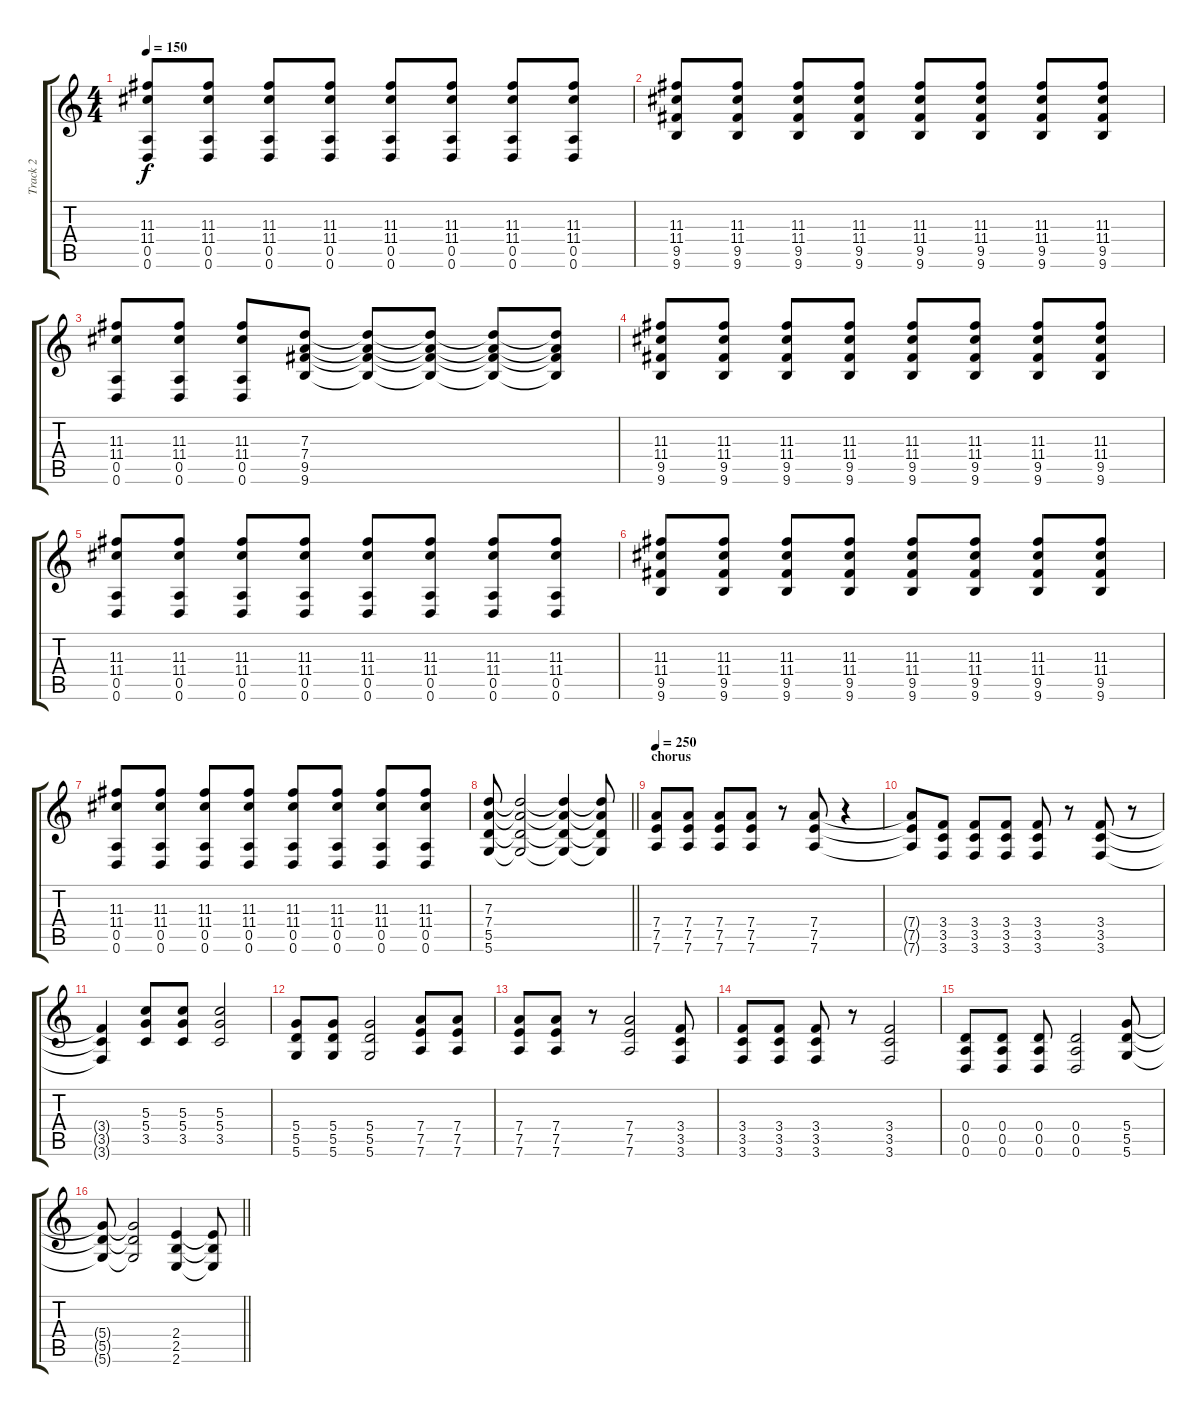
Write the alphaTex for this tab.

\track ("Track 2" "Track 2") {instrument acousticguitarsteel}
\staff {score tabs}
\tuning (E4 B3 G3 D3 A2 D2) {hide}
\ts (4 4)
\tempo 150
\clef g2
\ks c
(11.3 11.4 0.5 0.6).8{dy f} (11.3 11.4 0.5 0.6).8 (11.3 11.4 0.5 0.6).8 (11.3 11.4 0.5 0.6).8 (11.3 11.4 0.5 0.6).8 (11.3 11.4 0.5 0.6).8 (11.3 11.4 0.5 0.6).8 (11.3 11.4 0.5 0.6).8 |
(11.3 11.4 9.5 9.6).8 (11.3 11.4 9.5 9.6).8 (11.3 11.4 9.5 9.6).8 (11.3 11.4 9.5 9.6).8 (11.3 11.4 9.5 9.6).8 (11.3 11.4 9.5 9.6).8 (11.3 11.4 9.5 9.6).8 (11.3 11.4 9.5 9.6).8 |
(11.3 11.4 0.5 0.6).8 (11.3 11.4 0.5 0.6).8 (11.3 11.4 0.5 0.6).8 (7.3 7.4 9.5 9.6).8 (7.3{t} 7.4{t} 9.5{t} 9.6{t}).8 (7.3{t} 7.4{t} 9.5{t} 9.6{t}).8 (7.3{t} 7.4{t} 9.5{t} 9.6{t}).8 (7.3{t} 7.4{t} 9.5{t} 9.6{t}).8 |
(11.3 11.4 9.5 9.6).8 (11.3 11.4 9.5 9.6).8 (11.3 11.4 9.5 9.6).8 (11.3 11.4 9.5 9.6).8 (11.3 11.4 9.5 9.6).8 (11.3 11.4 9.5 9.6).8 (11.3 11.4 9.5 9.6).8 (11.3 11.4 9.5 9.6).8 |
(11.3 11.4 0.5 0.6).8 (11.3 11.4 0.5 0.6).8 (11.3 11.4 0.5 0.6).8 (11.3 11.4 0.5 0.6).8 (11.3 11.4 0.5 0.6).8 (11.3 11.4 0.5 0.6).8 (11.3 11.4 0.5 0.6).8 (11.3 11.4 0.5 0.6).8 |
(11.3 11.4 9.5 9.6).8 (11.3 11.4 9.5 9.6).8 (11.3 11.4 9.5 9.6).8 (11.3 11.4 9.5 9.6).8 (11.3 11.4 9.5 9.6).8 (11.3 11.4 9.5 9.6).8 (11.3 11.4 9.5 9.6).8 (11.3 11.4 9.5 9.6).8 |
(11.3 11.4 0.5 0.6).8 (11.3 11.4 0.5 0.6).8 (11.3 11.4 0.5 0.6).8 (11.3 11.4 0.5 0.6).8 (11.3 11.4 0.5 0.6).8 (11.3 11.4 0.5 0.6).8 (11.3 11.4 0.5 0.6).8 (11.3 11.4 0.5 0.6).8 |
\barLineRight lightlight
(7.3 7.4 5.5 5.6).8 (7.3{t} 7.4{t} 5.5{t} 5.6{t}).2 (7.3{t} 7.4{t} 5.5{t} 5.6{t}).4 (7.3{t} 7.4{t} 5.5{t} 5.6{t}).8 |
\section ("" "chorus")
\tempo 250
(7.4 7.5 7.6).8 (7.4 7.5 7.6).8 (7.4 7.5 7.6).8 (7.4 7.5 7.6).8 r.8 (7.4 7.5 7.6).8 r.4 |
(7.4{t} 7.5{t} 7.6{t}).8 (3.4 3.5 3.6).8 (3.4 3.5 3.6).8 (3.4 3.5 3.6).8 (3.4 3.5 3.6).8 r.8 (3.4 3.5 3.6).8 r.8 |
(3.4{t} 3.5{t} 3.6{t}).4 (5.3 5.4 3.5).8 (5.3 5.4 3.5).8 (5.3 5.4 3.5).2 |
(5.4 5.5 5.6).8 (5.4 5.5 5.6).8 (5.4 5.5 5.6).2 (7.4 7.5 7.6).8 (7.4 7.5 7.6).8 |
(7.4 7.5 7.6).8 (7.4 7.5 7.6).8 r.8 (7.4 7.5 7.6).2 (3.4 3.5 3.6).8 |
(3.4 3.5 3.6).8 (3.4 3.5 3.6).8 (3.4 3.5 3.6).8 r.8 (3.4 3.5 3.6).2 |
(0.4 0.5 0.6).8 (0.4 0.5 0.6).8 (0.4 0.5 0.6).8 (0.4 0.5 0.6).2 (5.4 5.5 5.6).8 |
\barLineRight lightlight
(5.4{t} 5.5{t} 5.6{t}).8 (5.4{t} 5.5{t} 5.6{t}).2 (2.4 2.5 2.6).4 (2.4{t} 2.5{t} 2.6{t}).8
